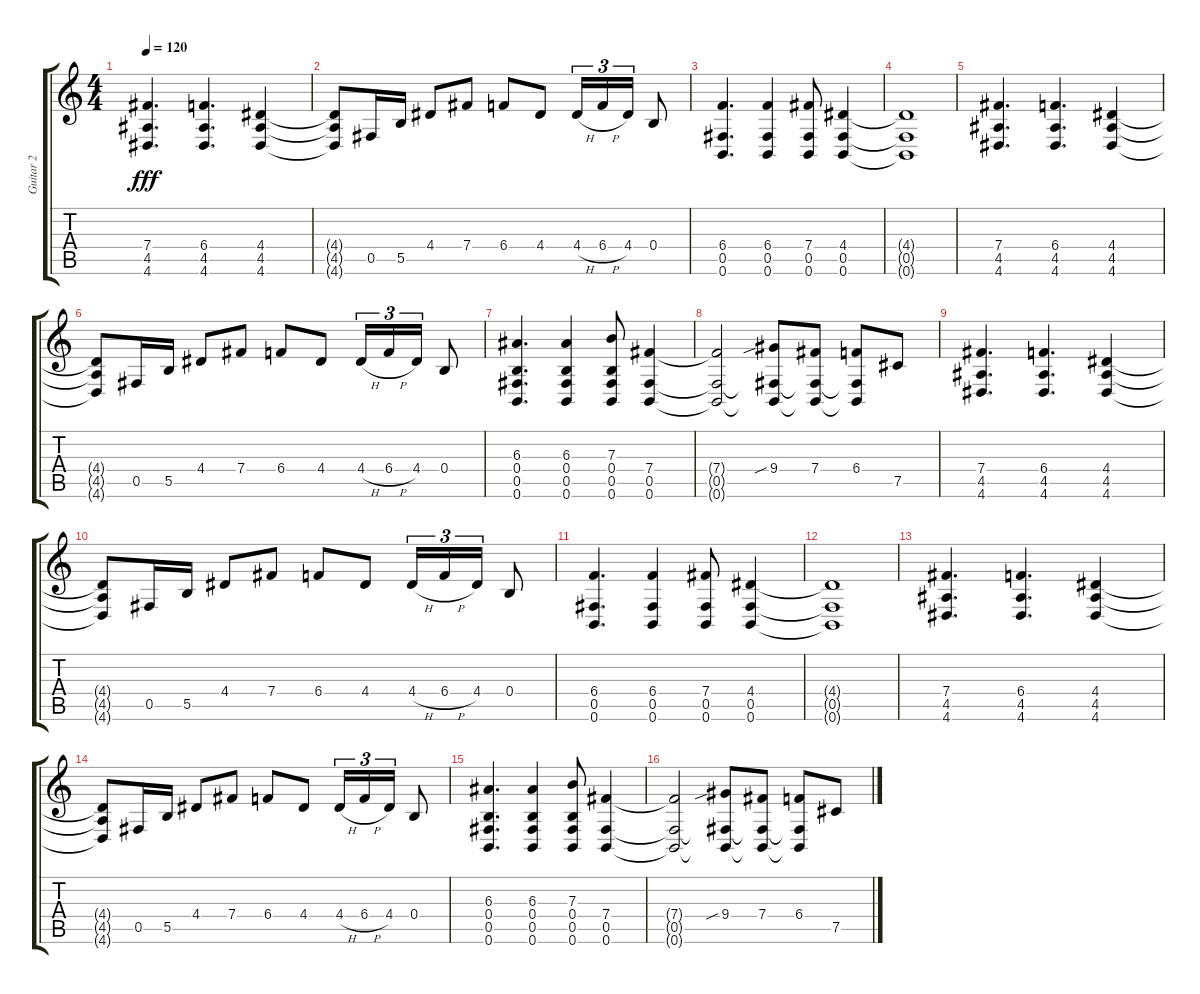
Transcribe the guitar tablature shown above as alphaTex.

\track ("Guitar 2" "Guitar 2") {instrument distortionguitar}
\staff {score tabs}
\tuning (Db4 Ab3 E3 B2 Gb2 B1) {hide}
\ts (4 4)
\tempo 120
\clef g2
\ks c
(7.4 4.5 4.6).4{d dy fff} (6.4 4.5 4.6).4{d} (4.4 4.5 4.6).4 |
(4.4{t} 4.5{t} 4.6{t}).8 0.5.16 5.5.16 4.4.8 7.4.8 6.4.8 4.4.8 4.4{h}.16{tu (3 2)} 6.4{h}.16{tu (3 2)} 4.4.16{tu (3 2)} 0.4.8 |
(6.4 0.5 0.6).4{d} (6.4 0.5 0.6).4 (7.4 0.5 0.6).8 (4.4 0.5 0.6).4 |
(4.4{t} 0.5{t} 0.6{t}).1 |
(7.4 4.5 4.6).4{d} (6.4 4.5 4.6).4{d} (4.4 4.5 4.6).4 |
(4.4{t} 4.5{t} 4.6{t}).8 0.5.16 5.5.16 4.4.8 7.4.8 6.4.8 4.4.8 4.4{h}.16{tu (3 2)} 6.4{h}.16{tu (3 2)} 4.4.16{tu (3 2)} 0.4.8 |
(6.3 0.4 0.5 0.6).4{d} (6.3 0.4 0.5 0.6).4 (7.3 0.4 0.5 0.6).8 (7.4 0.5 0.6).4 |
(7.4{t} 0.5{t} 0.6{t}).2 (9.4{sib} 0.5{t} 0.6{t}).8 (7.4 0.5{t} 0.6{t}).8 (6.4 0.5{t} 0.6{t}).8 7.5.8 |
(7.4 4.5 4.6).4{d} (6.4 4.5 4.6).4{d} (4.4 4.5 4.6).4 |
(4.4{t} 4.5{t} 4.6{t}).8 0.5.16 5.5.16 4.4.8 7.4.8 6.4.8 4.4.8 4.4{h}.16{tu (3 2)} 6.4{h}.16{tu (3 2)} 4.4.16{tu (3 2)} 0.4.8 |
(6.4 0.5 0.6).4{d} (6.4 0.5 0.6).4 (7.4 0.5 0.6).8 (4.4 0.5 0.6).4 |
(4.4{t} 0.5{t} 0.6{t}).1 |
(7.4 4.5 4.6).4{d} (6.4 4.5 4.6).4{d} (4.4 4.5 4.6).4 |
(4.4{t} 4.5{t} 4.6{t}).8 0.5.16 5.5.16 4.4.8 7.4.8 6.4.8 4.4.8 4.4{h}.16{tu (3 2)} 6.4{h}.16{tu (3 2)} 4.4.16{tu (3 2)} 0.4.8 |
(6.3 0.4 0.5 0.6).4{d} (6.3 0.4 0.5 0.6).4 (7.3 0.4 0.5 0.6).8 (7.4 0.5 0.6).4 |
(7.4{t} 0.5{t} 0.6{t}).2 (9.4{sib} 0.5{t} 0.6{t}).8 (7.4 0.5{t} 0.6{t}).8 (6.4 0.5{t} 0.6{t}).8 7.5.8
